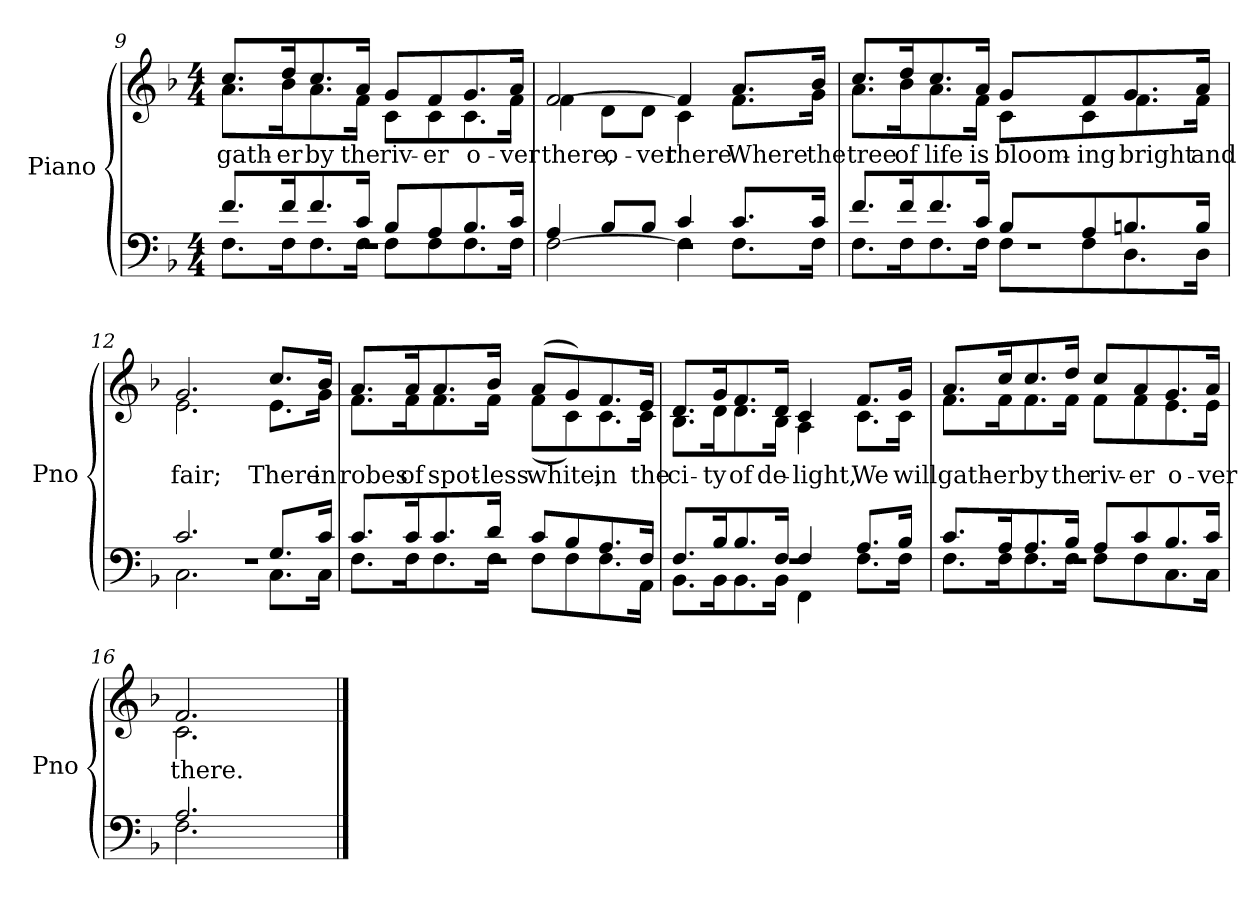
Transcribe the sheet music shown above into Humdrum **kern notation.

**kern	**kern	**text
*part1	*part1	*part1
*staff2	*staff1	*staff1
*I"Piano	*	*
*I'Pno	*	*
!!LO:LB:g=z
*clefF4	*clefG2	*
*k[b-]	*k[b-]	*
*F:	*F:	*
*M4/4	*M4/4	*
=9	=9	=9
*^	*^	*
*	*^	*	*	*
1r	8.f/L	8.F\L	8.cc/L	8.a\L	gath-
.	16f/K	16F\K	16dd/K	16b-\K	er
.	8.f/	8.F\	8.cc/	8.a\	by
.	16c/Jk	16F\Jk	16a/Jk	16f\Jk	the
.	8B-/L	8F\L	8g/L	8c\L	riv-
.	8A/	8F\	8f/	8c\	er
.	8.B-/	8.F\	8.g/	8.c\	o-
.	16c/Jk	16F\Jk	16a/Jk	16f\Jk	ver
=10	=10	=10	=10	=10	=10
1r	4A/	[2F\	[2f/	4f\	there,
.	8B-/L	.	.	8d\L	o-
.	8B-/J	.	.	8d\J	-ver
.	4c/	4F\]	4f/]	4c\	there
.	8.c/L	8.F\L	8.a/L	8.f\L	Where
.	16c/Jk	16F\Jk	16b-/Jk	16g\Jk	the
!!LO:LB:g=z	!!
=11	=11	=11	=11	=11	=11
1r	8.f/L	8.F\L	8.cc/L	8.a\L	tree
.	16f/K	16F\K	16dd/K	16b-\K	of
.	8.f/	8.F\	8.cc/	8.a\	life
.	16c/Jk	16F\Jk	16a/Jk	16f\Jk	is
.	8B-/L	8F\L	8g/L	8c\L	bloom-
.	8A/	8F\	8f/	8c\	ing
.	8.Bn/	8.D\	8.g/	8.f\	bright
.	16B/Jk	16D\Jk	16a/Jk	16f\Jk	and
=12	=12	=12	=12	=12	=12
1r	2.c/	2.C\	2.g/	2.e\	fair;
.	8.G/L	8.C\L	8.cc/L	8.e\L	There
.	16c/Jk	16C\Jk	16b-/Jk	16g\Jk	in
!!LO:PB:g=z	!!
=13	=13	=13	=13	=13	=13
1r	8.c/L	8.F\L	8.a/L	8.f\L	robes
.	16c/K	16F\K	16a/K	16f\K	of
.	8.c/	8.F\	8.a/	8.f\	spot-
.	16d/Jk	16F\Jk	16b-/Jk	16f\Jk	less
.	8c/L	8F\L	(8a/L	(8f\L	white,
.	8B-/	8F\	8g/)	8c\)	.
.	8.A/	8.F\	8.f/	8.c\	in
.	16F/Jk	16AA\Jk	16e/Jk	16c\Jk	the
!!LO:LB:g=z	!!
=14	=14	=14	=14	=14	=14
1r	8.F/L	8.BB-\L	8.d/L	8.B-\L	ci-
.	16B-/K	16BB-\K	16g/K	16d\K	ty
.	8.B-/	8.BB-\	8.f/	8.d\	of
.	16F/Jk	16BB-\Jk	16d/Jk	16B-\Jk	de-
.	4F/	4FF\	4c/	4A\	light,
.	8.A/L	8.F\L	8.f/L	8.c\L	We
.	16B-/Jk	16F\Jk	16g/Jk	16c\Jk	will
=15	=15	=15	=15	=15	=15
1r	8.c/L	8.F\L	8.a/L	8.f\L	gath-
.	16A/K	16F\K	16cc/K	16f\K	er
.	8.A/	8.F\	8.cc/	8.f\	by
.	16B-/Jk	16F\Jk	16dd/Jk	16f\Jk	the
.	8A/L	8F\L	8cc/L	8f\L	riv-
.	8c/	8F\	8a/	8f\	er
.	8.B-/	8.C\	8.g/	8.e\	o-
.	16c/Jk	16C\Jk	16a/Jk	16e\Jk	ver
*	*v	*v	*	*	*
!!LO:LB:g=z	!!
=16	=16	=16	=16	=16
2.A/	2.F\	2.f/	2.c\	there.
2ryy	2ryy	2ryy	2ryy	.
*v	*v	*	*	*
*	*v	*v	*
==	==	==
*-	*-	*-
